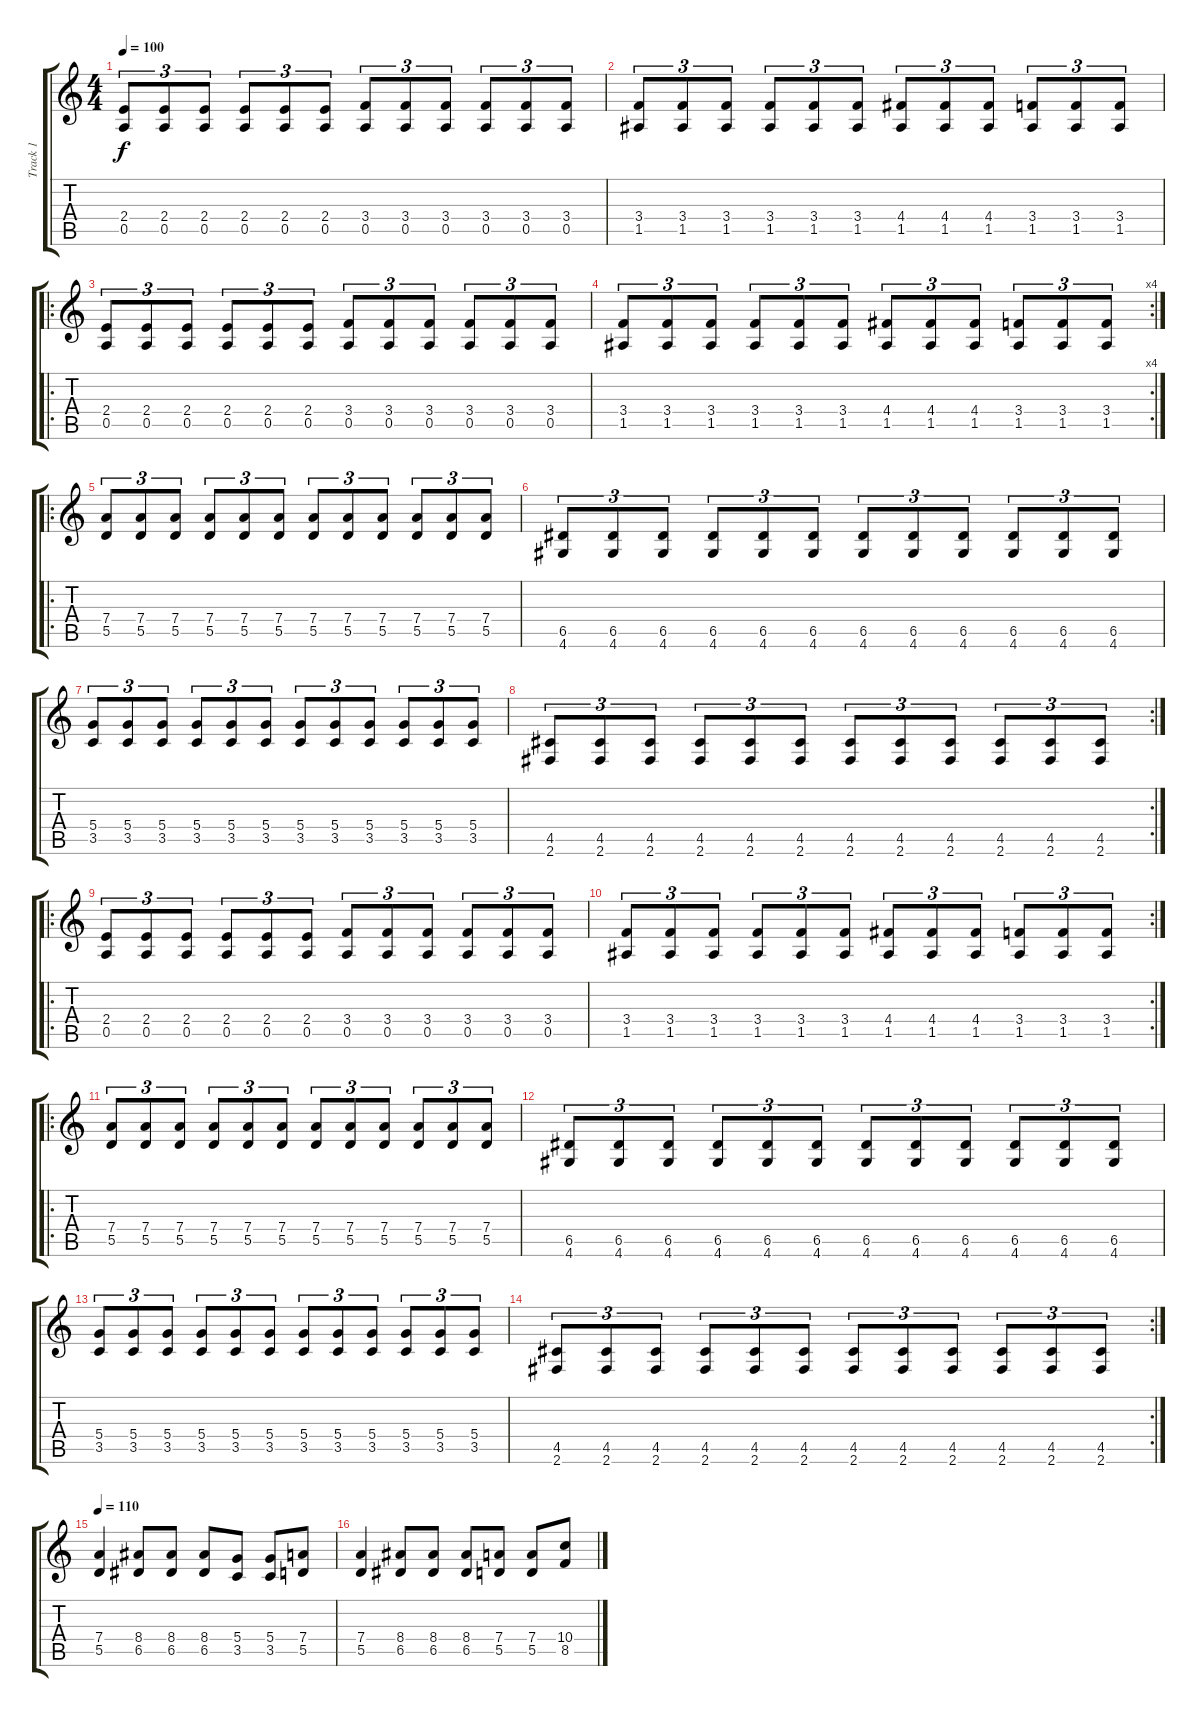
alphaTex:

\track ("Track 1" "Track 1") {instrument distortionguitar}
\staff {score tabs}
\tuning (E4 B3 G3 D3 A2 E2) {hide}
\ts (4 4)
\tempo 100
\clef g2
\ks c
(2.4 0.5).8{tu (3 2) dy f instrument distortionguitar} (2.4 0.5).8{tu (3 2)} (2.4 0.5).8{tu (3 2)} (2.4 0.5).8{tu (3 2)} (2.4 0.5).8{tu (3 2)} (2.4 0.5).8{tu (3 2)} (3.4 0.5).8{tu (3 2)} (3.4 0.5).8{tu (3 2)} (3.4 0.5).8{tu (3 2)} (3.4 0.5).8{tu (3 2)} (3.4 0.5).8{tu (3 2)} (3.4 0.5).8{tu (3 2)} |
(3.4 1.5).8{tu (3 2)} (3.4 1.5).8{tu (3 2)} (3.4 1.5).8{tu (3 2)} (3.4 1.5).8{tu (3 2)} (3.4 1.5).8{tu (3 2)} (3.4 1.5).8{tu (3 2)} (4.4 1.5).8{tu (3 2)} (4.4 1.5).8{tu (3 2)} (4.4 1.5).8{tu (3 2)} (3.4 1.5).8{tu (3 2)} (3.4 1.5).8{tu (3 2)} (3.4 1.5).8{tu (3 2)} |
\ro
(2.4 0.5).8{tu (3 2)} (2.4 0.5).8{tu (3 2)} (2.4 0.5).8{tu (3 2)} (2.4 0.5).8{tu (3 2)} (2.4 0.5).8{tu (3 2)} (2.4 0.5).8{tu (3 2)} (3.4 0.5).8{tu (3 2)} (3.4 0.5).8{tu (3 2)} (3.4 0.5).8{tu (3 2)} (3.4 0.5).8{tu (3 2)} (3.4 0.5).8{tu (3 2)} (3.4 0.5).8{tu (3 2)} |
\rc 4
(3.4 1.5).8{tu (3 2)} (3.4 1.5).8{tu (3 2)} (3.4 1.5).8{tu (3 2)} (3.4 1.5).8{tu (3 2)} (3.4 1.5).8{tu (3 2)} (3.4 1.5).8{tu (3 2)} (4.4 1.5).8{tu (3 2)} (4.4 1.5).8{tu (3 2)} (4.4 1.5).8{tu (3 2)} (3.4 1.5).8{tu (3 2)} (3.4 1.5).8{tu (3 2)} (3.4 1.5).8{tu (3 2)} |
\ro
(7.4 5.5).8{tu (3 2)} (7.4 5.5).8{tu (3 2)} (7.4 5.5).8{tu (3 2)} (7.4 5.5).8{tu (3 2)} (7.4 5.5).8{tu (3 2)} (7.4 5.5).8{tu (3 2)} (7.4 5.5).8{tu (3 2)} (7.4 5.5).8{tu (3 2)} (7.4 5.5).8{tu (3 2)} (7.4 5.5).8{tu (3 2)} (7.4 5.5).8{tu (3 2)} (7.4 5.5).8{tu (3 2)} |
(6.5 4.6).8{tu (3 2)} (6.5 4.6).8{tu (3 2)} (6.5 4.6).8{tu (3 2)} (6.5 4.6).8{tu (3 2)} (6.5 4.6).8{tu (3 2)} (6.5 4.6).8{tu (3 2)} (6.5 4.6).8{tu (3 2)} (6.5 4.6).8{tu (3 2)} (6.5 4.6).8{tu (3 2)} (6.5 4.6).8{tu (3 2)} (6.5 4.6).8{tu (3 2)} (6.5 4.6).8{tu (3 2)} |
(5.4 3.5).8{tu (3 2)} (5.4 3.5).8{tu (3 2)} (5.4 3.5).8{tu (3 2)} (5.4 3.5).8{tu (3 2)} (5.4 3.5).8{tu (3 2)} (5.4 3.5).8{tu (3 2)} (5.4 3.5).8{tu (3 2)} (5.4 3.5).8{tu (3 2)} (5.4 3.5).8{tu (3 2)} (5.4 3.5).8{tu (3 2)} (5.4 3.5).8{tu (3 2)} (5.4 3.5).8{tu (3 2)} |
\rc 2
(4.5 2.6).8{tu (3 2)} (4.5 2.6).8{tu (3 2)} (4.5 2.6).8{tu (3 2)} (4.5 2.6).8{tu (3 2)} (4.5 2.6).8{tu (3 2)} (4.5 2.6).8{tu (3 2)} (4.5 2.6).8{tu (3 2)} (4.5 2.6).8{tu (3 2)} (4.5 2.6).8{tu (3 2)} (4.5 2.6).8{tu (3 2)} (4.5 2.6).8{tu (3 2)} (4.5 2.6).8{tu (3 2)} |
\ro
(2.4 0.5).8{tu (3 2)} (2.4 0.5).8{tu (3 2)} (2.4 0.5).8{tu (3 2)} (2.4 0.5).8{tu (3 2)} (2.4 0.5).8{tu (3 2)} (2.4 0.5).8{tu (3 2)} (3.4 0.5).8{tu (3 2)} (3.4 0.5).8{tu (3 2)} (3.4 0.5).8{tu (3 2)} (3.4 0.5).8{tu (3 2)} (3.4 0.5).8{tu (3 2)} (3.4 0.5).8{tu (3 2)} |
\rc 2
(3.4 1.5).8{tu (3 2)} (3.4 1.5).8{tu (3 2)} (3.4 1.5).8{tu (3 2)} (3.4 1.5).8{tu (3 2)} (3.4 1.5).8{tu (3 2)} (3.4 1.5).8{tu (3 2)} (4.4 1.5).8{tu (3 2)} (4.4 1.5).8{tu (3 2)} (4.4 1.5).8{tu (3 2)} (3.4 1.5).8{tu (3 2)} (3.4 1.5).8{tu (3 2)} (3.4 1.5).8{tu (3 2)} |
\ro
(7.4 5.5).8{tu (3 2)} (7.4 5.5).8{tu (3 2)} (7.4 5.5).8{tu (3 2)} (7.4 5.5).8{tu (3 2)} (7.4 5.5).8{tu (3 2)} (7.4 5.5).8{tu (3 2)} (7.4 5.5).8{tu (3 2)} (7.4 5.5).8{tu (3 2)} (7.4 5.5).8{tu (3 2)} (7.4 5.5).8{tu (3 2)} (7.4 5.5).8{tu (3 2)} (7.4 5.5).8{tu (3 2)} |
(6.5 4.6).8{tu (3 2)} (6.5 4.6).8{tu (3 2)} (6.5 4.6).8{tu (3 2)} (6.5 4.6).8{tu (3 2)} (6.5 4.6).8{tu (3 2)} (6.5 4.6).8{tu (3 2)} (6.5 4.6).8{tu (3 2)} (6.5 4.6).8{tu (3 2)} (6.5 4.6).8{tu (3 2)} (6.5 4.6).8{tu (3 2)} (6.5 4.6).8{tu (3 2)} (6.5 4.6).8{tu (3 2)} |
(5.4 3.5).8{tu (3 2)} (5.4 3.5).8{tu (3 2)} (5.4 3.5).8{tu (3 2)} (5.4 3.5).8{tu (3 2)} (5.4 3.5).8{tu (3 2)} (5.4 3.5).8{tu (3 2)} (5.4 3.5).8{tu (3 2)} (5.4 3.5).8{tu (3 2)} (5.4 3.5).8{tu (3 2)} (5.4 3.5).8{tu (3 2)} (5.4 3.5).8{tu (3 2)} (5.4 3.5).8{tu (3 2)} |
\rc 2
(4.5 2.6).8{tu (3 2)} (4.5 2.6).8{tu (3 2)} (4.5 2.6).8{tu (3 2)} (4.5 2.6).8{tu (3 2)} (4.5 2.6).8{tu (3 2)} (4.5 2.6).8{tu (3 2)} (4.5 2.6).8{tu (3 2)} (4.5 2.6).8{tu (3 2)} (4.5 2.6).8{tu (3 2)} (4.5 2.6).8{tu (3 2)} (4.5 2.6).8{tu (3 2)} (4.5 2.6).8{tu (3 2)} |
\tempo 110
(7.4 5.5).4 (8.4 6.5).8 (8.4 6.5).8 (8.4 6.5).8 (5.4 3.5).8 (5.4 3.5).8 (7.4 5.5).8 |
(7.4 5.5).4 (8.4 6.5).8 (8.4 6.5).8 (8.4 6.5).8 (7.4 5.5).8 (7.4 5.5).8 (10.4 8.5).8
